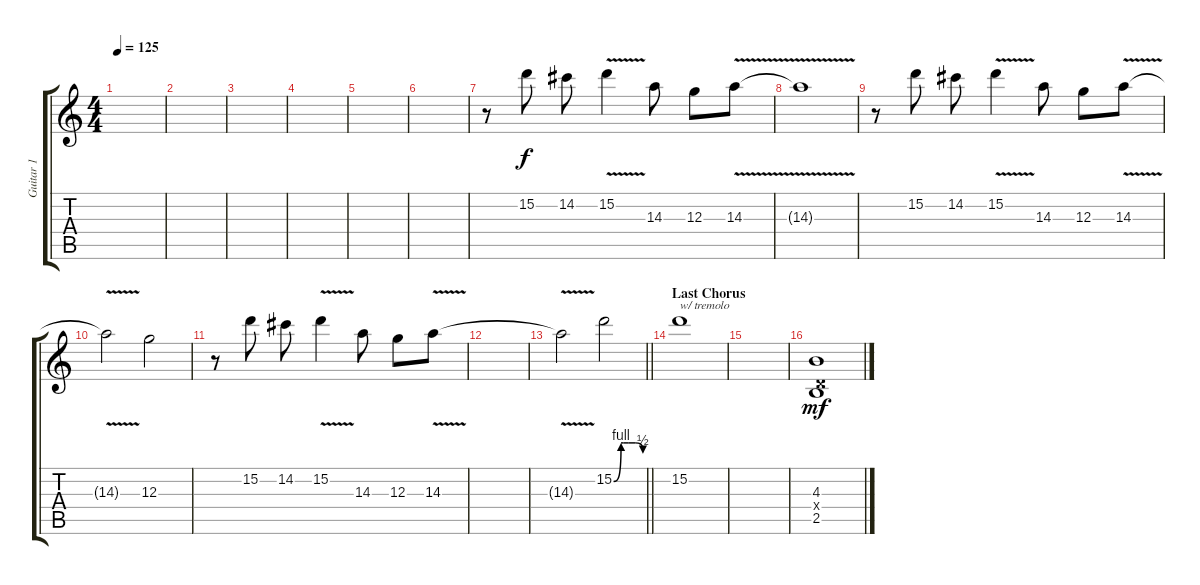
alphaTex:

\track ("Guitar 1" "Guitar 1") {instrument distortionguitar}
\staff {score tabs}
\tuning (E4 B3 G3 D3 A2 E2) {hide}
\ts (4 4)
\tempo 125
\clef g2
\ks c
|
|
|
|
|
|
r.8 15.2.8{dy f} 14.2.8 15.2{v}.4 14.3.8 12.3.8 14.3{v}.8 |
14.3{t}.1 |
r.8 15.2.8 14.2.8 15.2{v}.4 14.3.8 12.3.8 14.3{v}.8 |
14.3{t}.2 12.3.2 |
r.8 15.2.8 14.2.8 15.2{v}.4 14.3.8 12.3.8 14.3{v}.8 |
|
\barLineRight lightlight
14.3{t}.2 15.2{be (custom 0 0 15 4 20 4 30 4 44 4 60 2)}.2 |
\section ("" "Last Chorus")
15.2.1{txt "w/ tremolo" volume 6} |
|
(4.3 0.4{x} 2.5).1{dy mf volume 16}
